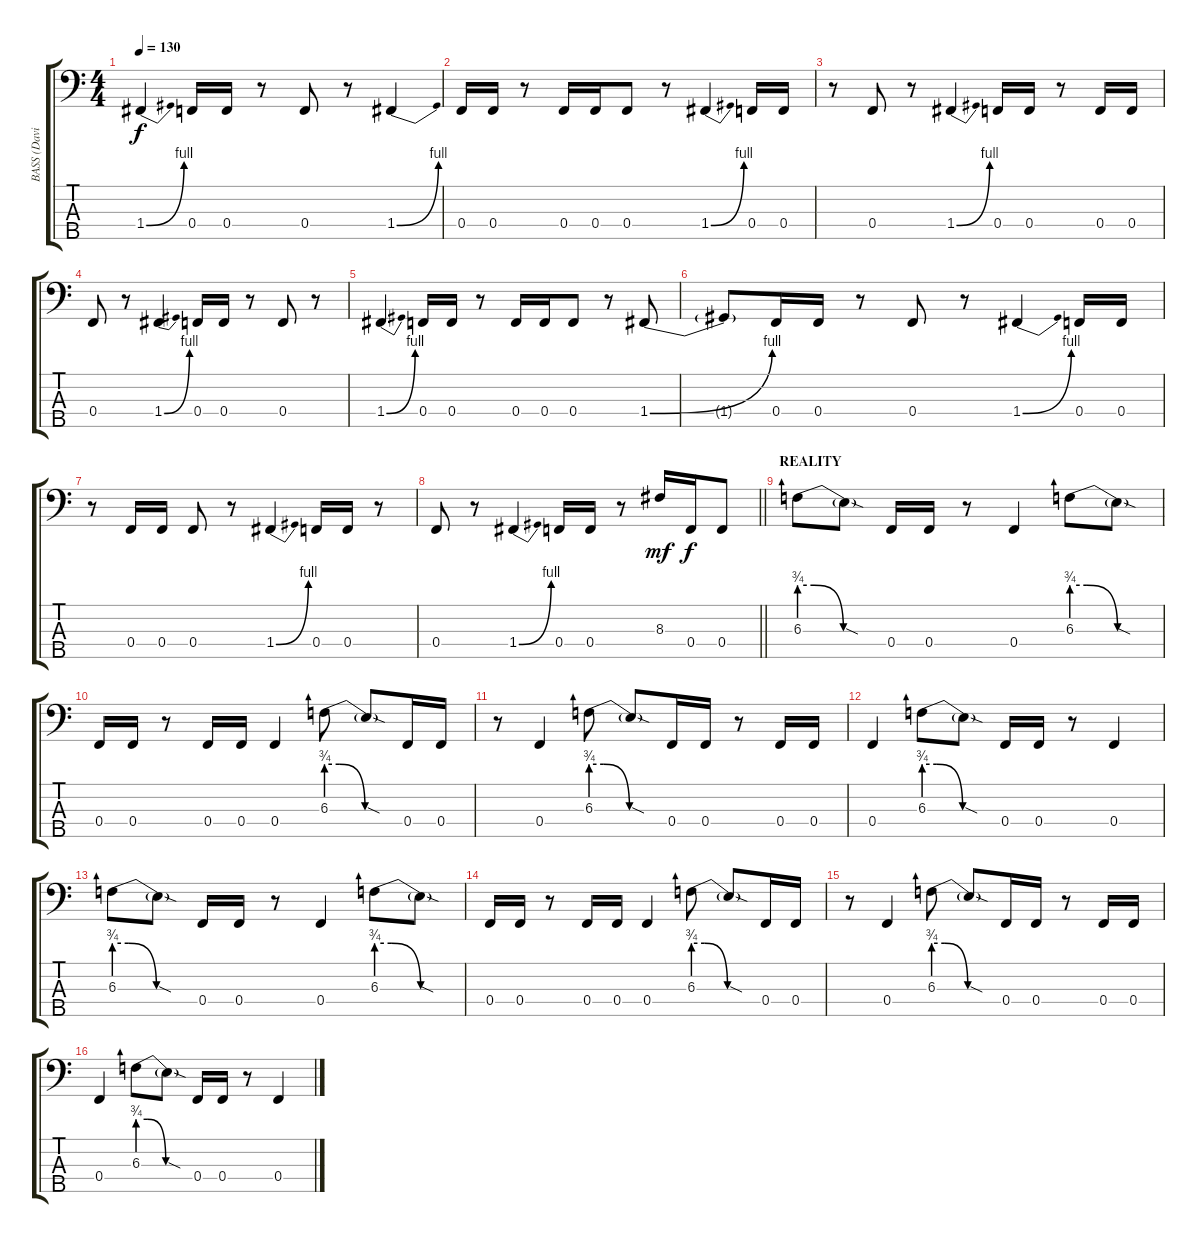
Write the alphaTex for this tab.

\track ("BASS (David Lovgren)" "BASS (Davi") {instrument slapbass1}
\staff {score tabs}
\tuning (Ab2 Eb2 Bb1 F1 C1) {hide}
\ts (4 4)
\tempo 130
\clef f4
\ks c
1.4{be (bend 0 0 60 4)}.4{dy f} 0.4.16 0.4.16 r.8 0.4.8 r.8 1.4{be (bend 0 0 60 4)}.4 |
0.4.16 0.4.16 r.8 0.4.16 0.4.16 0.4.8 r.8 1.4{be (bend 0 0 60 4)}.4 0.4.16 0.4.16 |
r.8 0.4.8 r.8 1.4{be (bend 0 0 60 4)}.4 0.4.16 0.4.16 r.8 0.4.16 0.4.16 |
0.4.8 r.8 1.4{be (bend 0 0 60 4)}.4 0.4.16 0.4.16 r.8 0.4.8 r.8 |
1.4{be (bend 0 0 60 4)}.4 0.4.16 0.4.16 r.8 0.4.16 0.4.16 0.4.8 r.8 1.4{be (bend 0 0 60 4)}.8 |
1.4{t}.8 0.4.16 0.4.16 r.8 0.4.8 r.8 1.4{be (bend 0 0 60 4)}.4 0.4.16 0.4.16 |
r.8 0.4.16 0.4.16 0.4.8 r.8 1.4{be (bend 0 0 60 4)}.4 0.4.16 0.4.16 r.8 |
\barLineRight lightlight
0.4.8 r.8 1.4{be (bend 0 0 60 4)}.4 0.4.16 0.4.16 r.8 8.3.16{dy mf} 0.4.16{dy f} 0.4.8 |
\section ("" "REALITY")
6.3{be (custom 0 3 10 3 30 0 60 0)}.8 6.3{sod t}.8 0.4.16 0.4.16 r.8 0.4.4 6.3{be (custom 0 3 10 3 30 0 60 0)}.8 6.3{sod t}.8 |
0.4.16 0.4.16 r.8 0.4.16 0.4.16 0.4.4 6.3{be (custom 0 3 10 3 30 0 60 0)}.8 6.3{sod t}.8 0.4.16 0.4.16 |
r.8 0.4.4 6.3{be (custom 0 3 10 3 30 0 60 0)}.8 6.3{sod t}.8 0.4.16 0.4.16 r.8 0.4.16 0.4.16 |
0.4.4 6.3{be (custom 0 3 10 3 30 0 60 0)}.8 6.3{sod t}.8 0.4.16 0.4.16 r.8 0.4.4 |
6.3{be (custom 0 3 10 3 30 0 60 0)}.8 6.3{sod t}.8 0.4.16 0.4.16 r.8 0.4.4 6.3{be (custom 0 3 10 3 30 0 60 0)}.8 6.3{sod t}.8 |
0.4.16 0.4.16 r.8 0.4.16 0.4.16 0.4.4 6.3{be (custom 0 3 10 3 30 0 60 0)}.8 6.3{sod t}.8 0.4.16 0.4.16 |
r.8 0.4.4 6.3{be (custom 0 3 10 3 30 0 60 0)}.8 6.3{sod t}.8 0.4.16 0.4.16 r.8 0.4.16 0.4.16 |
0.4.4 6.3{be (custom 0 3 10 3 30 0 60 0)}.8 6.3{sod t}.8 0.4.16 0.4.16 r.8 0.4.4
